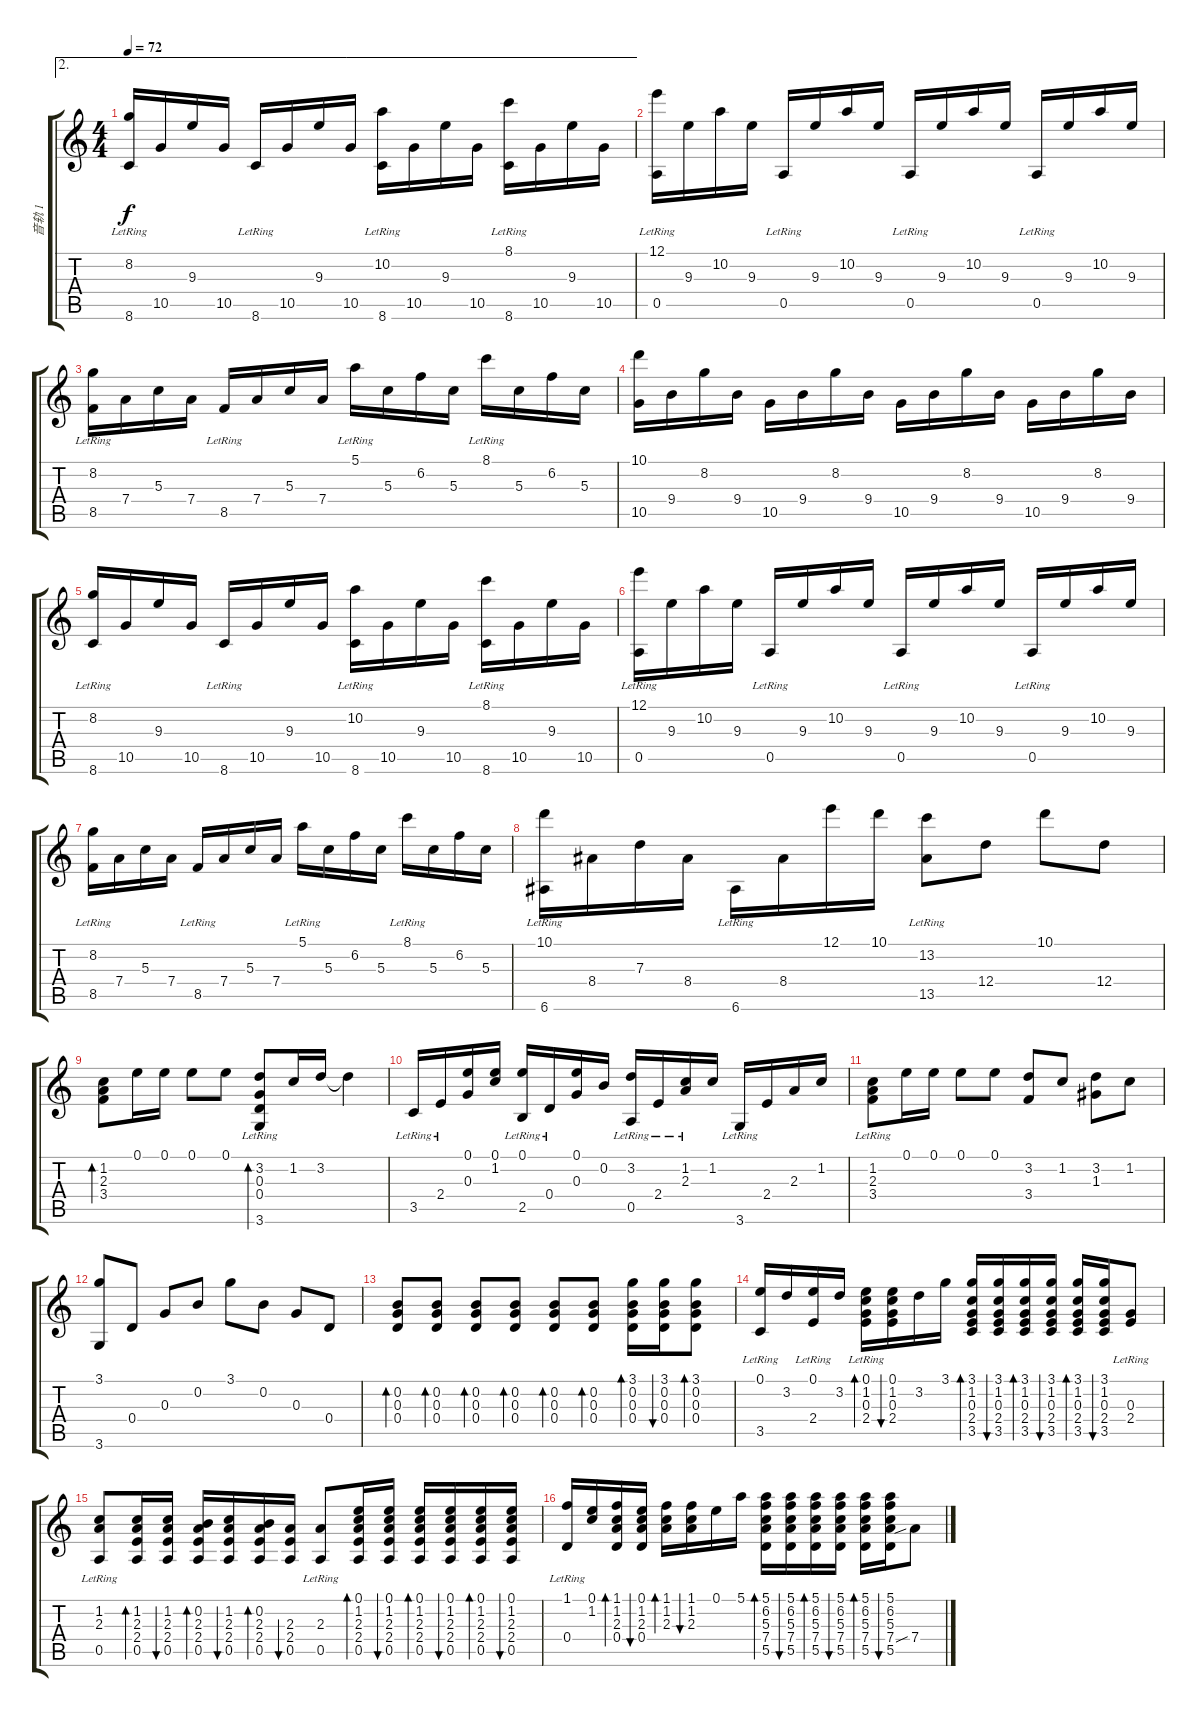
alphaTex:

\track ("音轨 1" "音轨 1") {instrument acousticguitarsteel}
\staff {score tabs}
\tuning (E4 B3 G3 D3 A2 E2) {hide}
\ae 2
\ts (4 4)
\tempo 72
\clef g2
\ks c
(8.2{lr} 8.6{lr}).16{dy f} 10.5.16 9.3.16 10.5.16 8.6{lr}.16 10.5.16 9.3.16 10.5.16 (10.2{lr} 8.6{lr}).16 10.5.16 9.3.16 10.5.16 (8.1{lr} 8.6{lr}).16 10.5.16 9.3.16 10.5.16 |
(12.1{lr} 0.5{lr}).16 9.3.16 10.2.16 9.3.16 0.5{lr}.16 9.3.16 10.2.16 9.3.16 0.5{lr}.16 9.3.16 10.2.16 9.3.16 0.5{lr}.16 9.3.16 10.2.16 9.3.16 |
(8.2{lr} 8.5{lr}).16 7.4.16 5.3.16 7.4.16 8.5{lr}.16 7.4.16 5.3.16 7.4.16 5.1{lr}.16 5.3.16 6.2.16 5.3.16 8.1{lr}.16 5.3.16 6.2.16 5.3.16 |
(10.1 10.5).16 9.4.16 8.2.16 9.4.16 10.5.16 9.4.16 8.2.16 9.4.16 10.5.16 9.4.16 8.2.16 9.4.16 10.5.16 9.4.16 8.2.16 9.4.16 |
(8.2{lr} 8.6{lr}).16 10.5.16 9.3.16 10.5.16 8.6{lr}.16 10.5.16 9.3.16 10.5.16 (10.2{lr} 8.6{lr}).16 10.5.16 9.3.16 10.5.16 (8.1{lr} 8.6{lr}).16 10.5.16 9.3.16 10.5.16 |
(12.1{lr} 0.5{lr}).16 9.3.16 10.2.16 9.3.16 0.5{lr}.16 9.3.16 10.2.16 9.3.16 0.5{lr}.16 9.3.16 10.2.16 9.3.16 0.5{lr}.16 9.3.16 10.2.16 9.3.16 |
(8.2{lr} 8.5{lr}).16 7.4.16 5.3.16 7.4.16 8.5{lr}.16 7.4.16 5.3.16 7.4.16 5.1{lr}.16 5.3.16 6.2.16 5.3.16 8.1{lr}.16 5.3.16 6.2.16 5.3.16 |
(10.1{lr} 6.6).16 8.4.16 7.3.16 8.4.16 6.6{lr}.16 8.4.16 12.1.16 10.1.16 (13.2 13.5{lr}).8 12.4.8 10.1.8 12.4.8 |
(1.2 2.3 3.4).8{bd 240} 0.1.16 0.1.16 0.1.8 0.1.8 (3.2{lr} 0.3 0.4 3.6).8{bd 120} 1.2.16 3.2.16 3.2{t}.4 |
3.5{lr}.16 2.4{lr}.16 (0.1 0.3).16 (0.1 1.2).16 (0.1 2.5{lr}).16 0.4{lr}.16 (0.1 0.3).16 0.2.16 (3.2{lr} 0.5{lr}).16 2.4{lr}.16 (1.2 2.3{lr}).16 1.2.16 3.6{lr}.16 2.4.16 2.3.16 1.2.16 |
(1.2{lr} 2.3{lr} 3.4{lr}).8 0.1.16 0.1.16 0.1.8 0.1.8 (3.2 3.4).8 1.2.8 (3.2 1.3).8 1.2.8 |
(3.1 3.6).8 0.4.8 0.3.8 0.2.8 3.1.8 0.2.8 0.3.8 0.4.8 |
(0.2 0.3 0.4).8{bd 60} (0.2 0.3 0.4).8{bd 60} (0.2 0.3 0.4).8{bd 60} (0.2 0.3 0.4).8{bd 60} (0.2 0.3 0.4).8{bd 60} (0.2 0.3 0.4).8{bd 60} (3.1 0.2 0.3 0.4).16{bd 60} (3.1 0.2 0.3 0.4).16{bu 60} (3.1 0.2 0.3 0.4).8{bd 120} |
(0.1{lr} 3.5{lr}).16 3.2.16 (0.1{lr} 2.4{lr}).16 3.2.16 (0.1{lr} 1.2 0.3 2.4).16{bd 60} (0.1 1.2 0.3 2.4).16{bu 60} 3.2.16 3.1.16 (3.1 1.2 0.3 2.4 3.5).16{bd 60} (3.1 1.2 0.3 2.4 3.5).16{bu 60} (3.1 1.2 0.3 2.4 3.5).16{bd 60} (3.1 1.2 0.3 2.4 3.5).16{bu 60} (3.1 1.2 0.3 2.4 3.5).16{bd 60} (3.1 1.2 0.3 2.4 3.5).16{bu 60} (0.3{lr} 2.4{lr}).8 |
(1.2{lr} 2.3{lr} 0.5{lr}).8 (1.2 2.3 2.4 0.5).16{bd 60} (1.2 2.3 2.4 0.5).16{bu 60} (0.2 2.3 2.4 0.5).16{bd 60} (1.2 2.3 2.4 0.5).16{bu 60} (0.2 2.3 2.4 0.5).16{bd 60} (2.3 2.4 0.5).16{bu 60} (2.3{lr} 0.5{lr}).8 (0.1 1.2 2.3 2.4 0.5).16{bd 60} (0.1 1.2 2.3 2.4 0.5).16{bu 60} (0.1 1.2 2.3 2.4 0.5).16{bd 60} (0.1 1.2 2.3 2.4 0.5).16{bu 60} (0.1 1.2 2.3 2.4 0.5).16{bd 60} (0.1 1.2 2.3 2.4 0.5).16{bu 60} |
(1.1 0.4{lr}).16 (0.1 1.2).16 (1.1 1.2 2.3 0.4).16{bd 60} (0.1 1.2 2.3 0.4).16{bu 60} (1.1 1.2 2.3).16{bd 60} (1.1 1.2 2.3).16{bu 60} 0.1.16 5.1.16 (5.1 6.2 5.3 7.4 5.5).16{bd 60} (5.1 6.2 5.3 7.4 5.5).16{bu 60} (5.1 6.2 5.3 7.4 5.5).16{bd 60} (5.1 6.2 5.3 7.4 5.5).16{bu 60} (5.1 6.2 5.3 7.4 5.5).16{bd 60} (5.1 6.2 5.3 7.4 5.5).16{bu 60} 7.4{sib}.8
